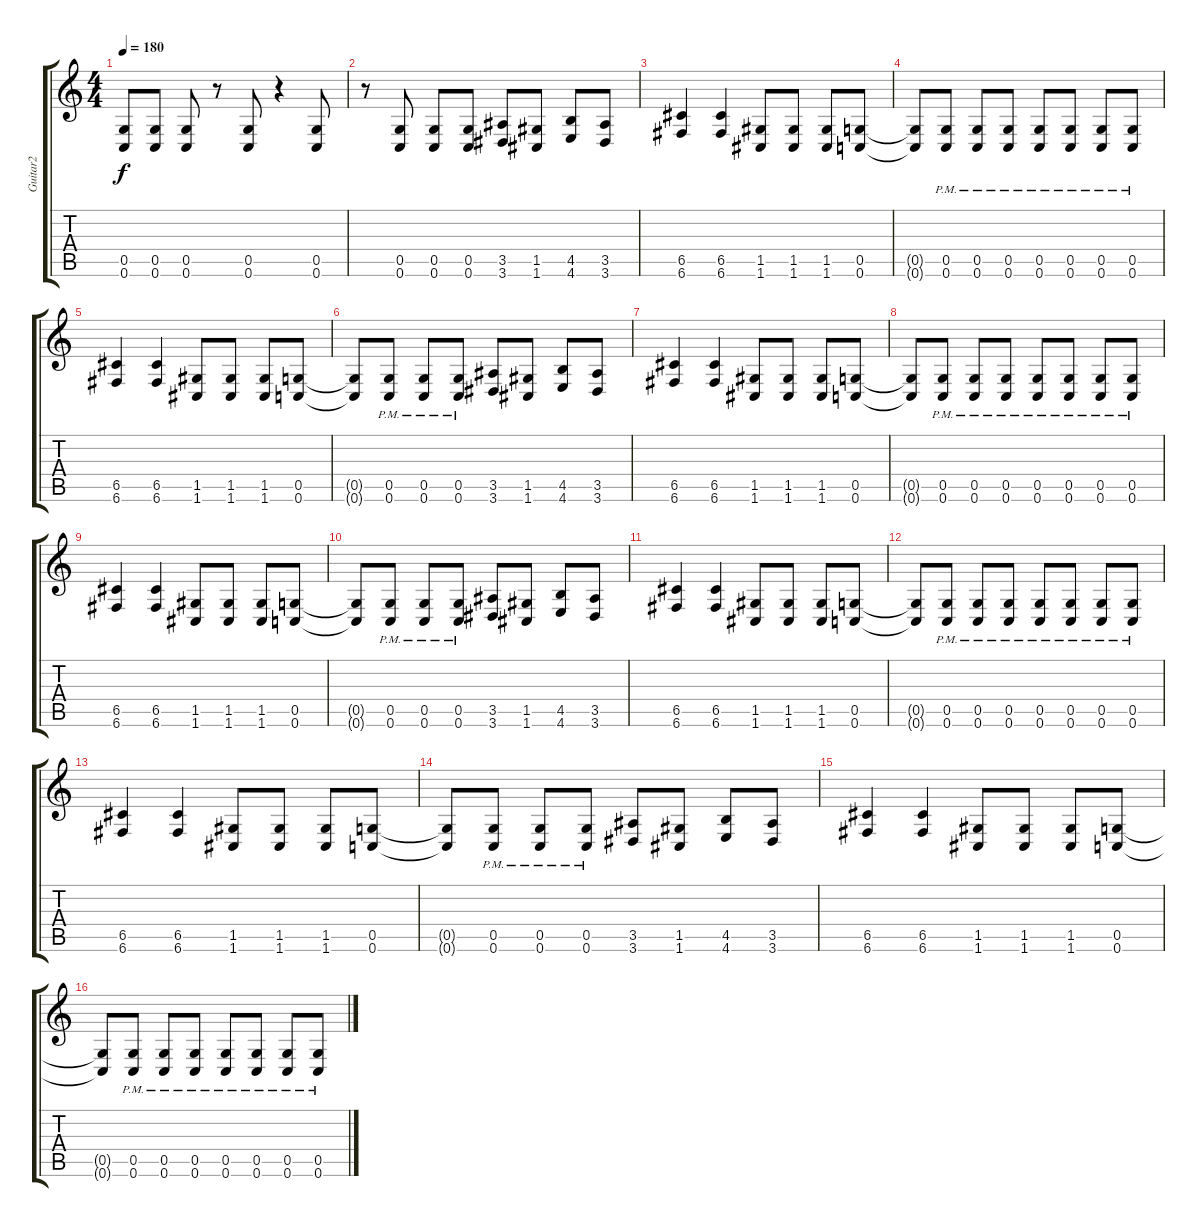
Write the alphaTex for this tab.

\track ("Guitar2" "Guitar2") {instrument distortionguitar}
\staff {score tabs}
\tuning (D4 A3 F3 C3 G2 C2) {hide}
\ts (4 4)
\tempo 180
\clef g2
\ks c
(0.5 0.6).8{dy f} (0.5 0.6).8 (0.5 0.6).8 r.8 (0.5 0.6).8 r.4 (0.5 0.6).8 |
r.8 (0.5 0.6).8 (0.5 0.6).8 (0.5 0.6).8 (3.5 3.6).8 (1.5 1.6).8 (4.5 4.6).8 (3.5 3.6).8 |
(6.5 6.6).4 (6.5 6.6).4 (1.5 1.6).8 (1.5 1.6).8 (1.5 1.6).8 (0.5 0.6).8 |
(0.5{t} 0.6{t}).8 (0.5{pm} 0.6{pm}).8 (0.5{pm} 0.6{pm}).8 (0.5{pm} 0.6{pm}).8 (0.5{pm} 0.6{pm}).8 (0.5{pm} 0.6{pm}).8 (0.5{pm} 0.6{pm}).8 (0.5{pm} 0.6{pm}).8 |
(6.5 6.6).4 (6.5 6.6).4 (1.5 1.6).8 (1.5 1.6).8 (1.5 1.6).8 (0.5 0.6).8 |
(0.5{t} 0.6{t}).8 (0.5{pm} 0.6{pm}).8 (0.5{pm} 0.6{pm}).8 (0.5{pm} 0.6{pm}).8 (3.5 3.6).8 (1.5 1.6).8 (4.5 4.6).8 (3.5 3.6).8 |
(6.5 6.6).4 (6.5 6.6).4 (1.5 1.6).8 (1.5 1.6).8 (1.5 1.6).8 (0.5 0.6).8 |
(0.5{t} 0.6{t}).8 (0.5{pm} 0.6{pm}).8 (0.5{pm} 0.6{pm}).8 (0.5{pm} 0.6{pm}).8 (0.5{pm} 0.6{pm}).8 (0.5{pm} 0.6{pm}).8 (0.5{pm} 0.6{pm}).8 (0.5{pm} 0.6{pm}).8 |
(6.5 6.6).4 (6.5 6.6).4 (1.5 1.6).8 (1.5 1.6).8 (1.5 1.6).8 (0.5 0.6).8 |
(0.5{t} 0.6{t}).8 (0.5{pm} 0.6{pm}).8 (0.5{pm} 0.6{pm}).8 (0.5{pm} 0.6{pm}).8 (3.5 3.6).8 (1.5 1.6).8 (4.5 4.6).8 (3.5 3.6).8 |
(6.5 6.6).4 (6.5 6.6).4 (1.5 1.6).8 (1.5 1.6).8 (1.5 1.6).8 (0.5 0.6).8 |
(0.5{t} 0.6{t}).8 (0.5{pm} 0.6{pm}).8 (0.5{pm} 0.6{pm}).8 (0.5{pm} 0.6{pm}).8 (0.5{pm} 0.6{pm}).8 (0.5{pm} 0.6{pm}).8 (0.5{pm} 0.6{pm}).8 (0.5{pm} 0.6{pm}).8 |
(6.5 6.6).4 (6.5 6.6).4 (1.5 1.6).8 (1.5 1.6).8 (1.5 1.6).8 (0.5 0.6).8 |
(0.5{t} 0.6{t}).8 (0.5{pm} 0.6{pm}).8 (0.5{pm} 0.6{pm}).8 (0.5{pm} 0.6{pm}).8 (3.5 3.6).8 (1.5 1.6).8 (4.5 4.6).8 (3.5 3.6).8 |
(6.5 6.6).4 (6.5 6.6).4 (1.5 1.6).8 (1.5 1.6).8 (1.5 1.6).8 (0.5 0.6).8 |
(0.5{t} 0.6{t}).8 (0.5{pm} 0.6{pm}).8 (0.5{pm} 0.6{pm}).8 (0.5{pm} 0.6{pm}).8 (0.5{pm} 0.6{pm}).8 (0.5{pm} 0.6{pm}).8 (0.5{pm} 0.6{pm}).8 (0.5{pm} 0.6{pm}).8
